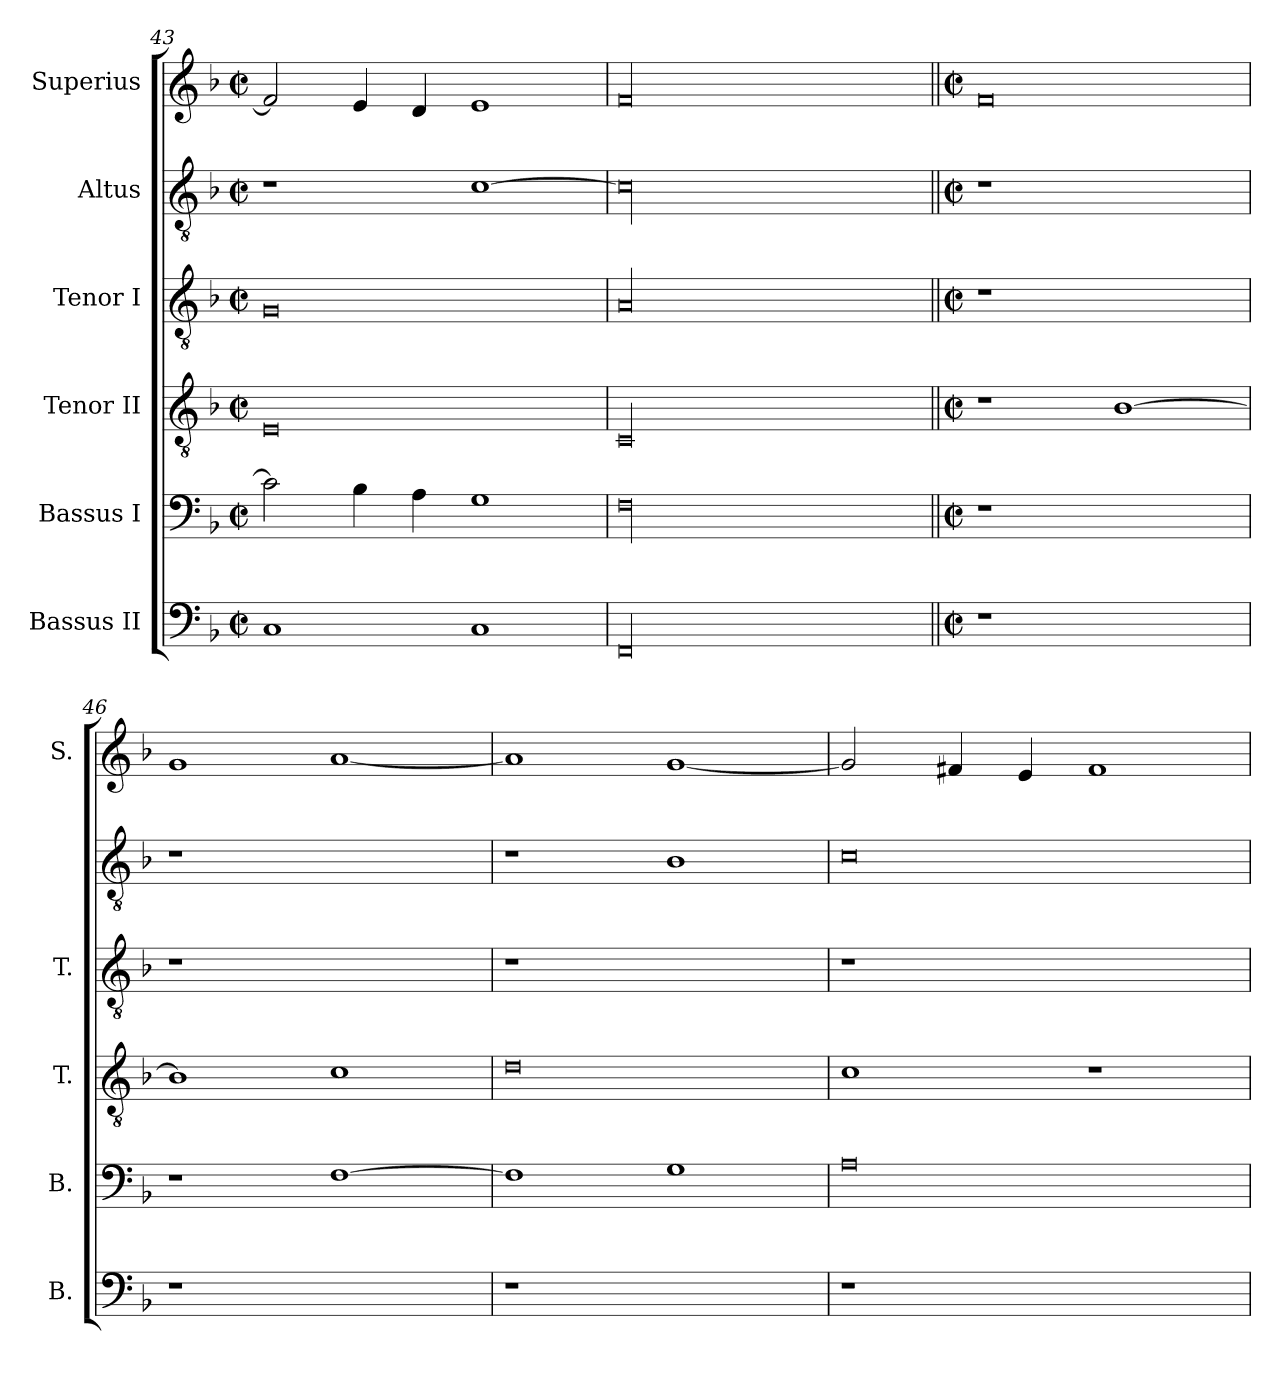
**kern	**kern	**kern	**kern	**kern	**kern
*part6	*part5	*part4	*part3	*part2	*part1
*staff6	*staff5	*staff4	*staff3	*staff2	*staff1
*I"Bassus II	*I"Bassus I	*I"Tenor II	*I"Tenor I	*I"Altus	*I"Superius
*I'B.	*I'B.	*I'T.	*I'T.	*	*I'S.
*clefF4	*clefF4	*clefGv2	*clefGv2	*clefGv2	*clefG2
*	*	*ITrd7c12	*ITrd7c12	*ITrd7c12	*
*k[b-]	*k[b-]	*k[b-]	*k[b-]	*k[b-]	*k[b-]
*F:	*F:	*F:	*F:	*F:	*F:
*M2/2	*M2/2	*M2/2	*M2/2	*M2/2	*M2/2
*met(c|)	*met(c|)	*met(c|)	*met(c|)	*met(c|)	*met(c|)
=43	=43	=43	=43	=43	=43
1Ci	2ci\]	0EEi	0GGi	1r	2fi/]
.	4B-i\	.	.	.	4ei/
.	4Ai\	.	.	.	4di/
1Ci	1Gi	.	.	[>1Ci	1ei
=44	=44	=44	=44	=44	=44
00FFi	00Fi	00CCi	00AAi	00Ci]	00fi
!!LO:PB:g=z
=45||	=45||	=45||	=45||	=45||	=45||
*M2/2	*M2/2	*M2/2	*M2/2	*M2/2	*M2/2
*met(c|)	*met(c|)	*met(c|)	*met(c|)	*met(c|)	*met(c|)
!LO:N:vis=1	!LO:N:vis=1	!	!LO:N:vis=1	!LO:N:vis=1	!
1r	1r	1r	1r	1r	0fi
1ryy	1ryy	[>1BB-i	1ryy	1ryy	.
=46	=46	=46	=46	=46	=46
!LO:N:vis=1	!	!	!LO:N:vis=1	!LO:N:vis=1	!
1r	1r	1BB-i]	1r	1r	1gi
1ryy	[>1Fi	1Ci	1ryy	1ryy	[<1ai
=47	=47	=47	=47	=47	=47
!LO:N:vis=1	!	!	!LO:N:vis=1	!	!
1r	1Fi]	0Di	1r	1r	1ai]
1ryy	1Gi	.	1ryy	1BB-i	[<1gi
=48	=48	=48	=48	=48	=48
!LO:N:vis=1	!	!	!LO:N:vis=1	!	!
1r	0Ai	1Ci	1r	0Ci	2gi/]
.	.	.	.	.	4f#Xi/
.	.	.	.	.	4ei/
1ryy	.	1r	1ryy	.	1f#i
=	=	=	=	=	=
*-	*-	*-	*-	*-	*-
